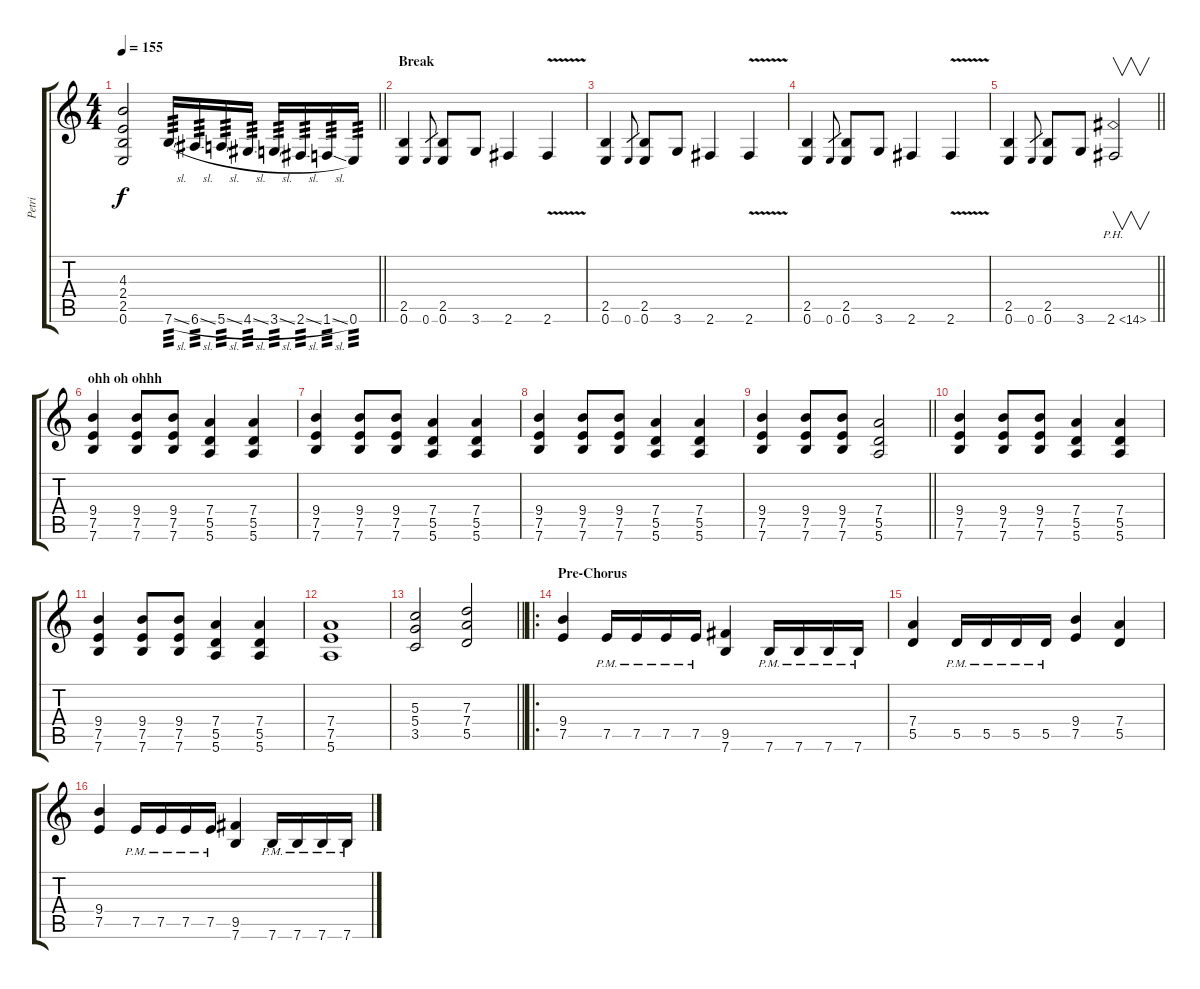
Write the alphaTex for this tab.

\track ("Petri" "Petri") {instrument distortionguitar}
\staff {score tabs}
\tuning (E4 B3 G3 D3 A2 E2) {hide}
\ts (4 4)
\tempo 155
\clef g2
\barLineRight lightlight
\ks c
(4.3 2.4 2.5 0.6).2{dy f} 7.6{sl}.16{tp 3} 6.6{sl}.16{tp 3} 5.6{sl}.16{tp 3} 4.6{sl}.16{tp 3} 3.6{sl}.16{tp 3} 2.6{sl}.16{tp 3} 1.6{sl}.16{tp 3} 0.6.16{tp 3} |
\section ("" "Break")
(2.5 0.6).4 0.6.8{gr} (2.5 0.6).8 3.6.8 2.6.4 2.6{v}.4 |
(2.5 0.6).4 0.6.8{gr} (2.5 0.6).8 3.6.8 2.6.4 2.6{v}.4 |
(2.5 0.6).4 0.6.8{gr} (2.5 0.6).8 3.6.8 2.6.4 2.6{v}.4 |
\barLineRight lightlight
(2.5 0.6).4 0.6.8{gr} (2.5 0.6).8 3.6.8 2.6{ph 12}.2{v} |
\section ("" "ohh oh ohhh")
(9.4 7.5 7.6).4 (9.4 7.5 7.6).8 (9.4 7.5 7.6).8 (7.4 5.5 5.6).4 (7.4 5.5 5.6).4 |
(9.4 7.5 7.6).4 (9.4 7.5 7.6).8 (9.4 7.5 7.6).8 (7.4 5.5 5.6).4 (7.4 5.5 5.6).4 |
(9.4 7.5 7.6).4 (9.4 7.5 7.6).8 (9.4 7.5 7.6).8 (7.4 5.5 5.6).4 (7.4 5.5 5.6).4 |
\barLineRight lightlight
(9.4 7.5 7.6).4 (9.4 7.5 7.6).8 (9.4 7.5 7.6).8 (7.4 5.5 5.6).2 |
(9.4 7.5 7.6).4 (9.4 7.5 7.6).8 (9.4 7.5 7.6).8 (7.4 5.5 5.6).4 (7.4 5.5 5.6).4 |
(9.4 7.5 7.6).4 (9.4 7.5 7.6).8 (9.4 7.5 7.6).8 (7.4 5.5 5.6).4 (7.4 5.5 5.6).4 |
(7.4 7.5 5.6).1 |
\barLineRight lightlight
(5.3 5.4 3.5).2 (7.3 7.4 5.5).2 |
\ro
\section ("" "Pre-Chorus")
(9.4 7.5).4 7.5{pm}.16 7.5{pm}.16 7.5{pm}.16 7.5{pm}.16 (9.5 7.6).4 7.6{pm}.16 7.6{pm}.16 7.6{pm}.16 7.6{pm}.16 |
(7.4 5.5).4 5.5{pm}.16 5.5{pm}.16 5.5{pm}.16 5.5{pm}.16 (9.4 7.5).4 (7.4 5.5).4 |
(9.4 7.5).4 7.5{pm}.16 7.5{pm}.16 7.5{pm}.16 7.5{pm}.16 (9.5 7.6).4 7.6{pm}.16 7.6{pm}.16 7.6{pm}.16 7.6{pm}.16
